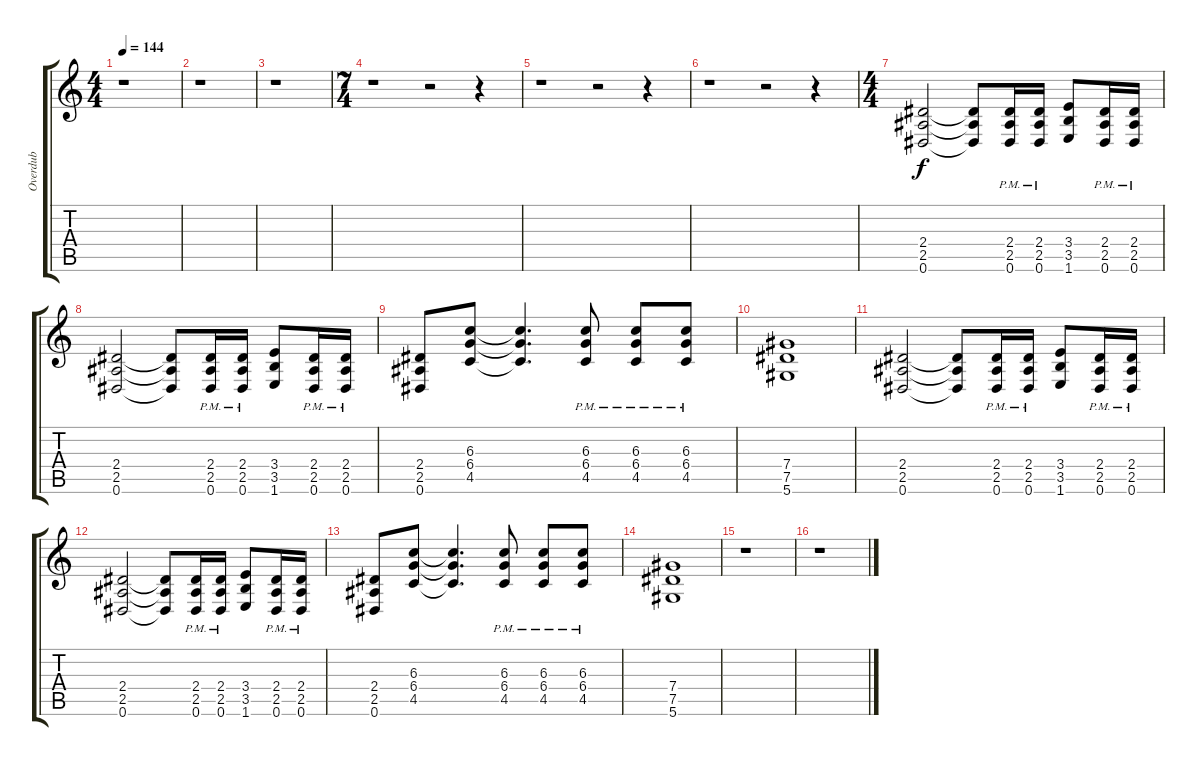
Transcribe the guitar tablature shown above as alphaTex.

\track ("Overdub" "Overdub") {instrument overdrivenguitar}
\staff {score tabs}
\tuning (Eb4 Bb3 Gb3 Db3 Ab2 Eb2) {hide}
\ts (4 4)
\tempo 144
\clef g2
\ks c
r.1{dy f} |
r.1 |
r.1 |
\ts (7 4)
r.1 r.2 r.4 |
r.1 r.2 r.4 |
r.1 r.2 r.4 |
\ts (4 4)
(2.4 2.5 0.6).2 (2.4{t} 2.5{t} 0.6{t}).8 (2.4{pm} 2.5{pm} 0.6{pm}).16 (2.4{pm} 2.5{pm} 0.6{pm}).16 (3.4 3.5 1.6).8 (2.4{pm} 2.5{pm} 0.6{pm}).16 (2.4{pm} 2.5{pm} 0.6{pm}).16 |
(2.4 2.5 0.6).2 (2.4{t} 2.5{t} 0.6{t}).8 (2.4{pm} 2.5{pm} 0.6{pm}).16 (2.4{pm} 2.5{pm} 0.6{pm}).16 (3.4 3.5 1.6).8 (2.4{pm} 2.5{pm} 0.6{pm}).16 (2.4{pm} 2.5{pm} 0.6{pm}).16 |
(2.4 2.5 0.6).8 (6.3 6.4 4.5).8 (6.3{t} 6.4{t} 4.5{t}).4{d} (6.3{pm} 6.4{pm} 4.5{pm}).8 (6.3{pm} 6.4{pm} 4.5{pm}).8 (6.3{pm} 6.4{pm} 4.5{pm}).8 |
(7.4 7.5 5.6).1 |
(2.4 2.5 0.6).2 (2.4{t} 2.5{t} 0.6{t}).8 (2.4{pm} 2.5{pm} 0.6{pm}).16 (2.4{pm} 2.5{pm} 0.6{pm}).16 (3.4 3.5 1.6).8 (2.4{pm} 2.5{pm} 0.6{pm}).16 (2.4{pm} 2.5{pm} 0.6{pm}).16 |
(2.4 2.5 0.6).2 (2.4{t} 2.5{t} 0.6{t}).8 (2.4{pm} 2.5{pm} 0.6{pm}).16 (2.4{pm} 2.5{pm} 0.6{pm}).16 (3.4 3.5 1.6).8 (2.4{pm} 2.5{pm} 0.6{pm}).16 (2.4{pm} 2.5{pm} 0.6{pm}).16 |
(2.4 2.5 0.6).8 (6.3 6.4 4.5).8 (6.3{t} 6.4{t} 4.5{t}).4{d} (6.3{pm} 6.4{pm} 4.5{pm}).8 (6.3{pm} 6.4{pm} 4.5{pm}).8 (6.3{pm} 6.4{pm} 4.5{pm}).8 |
(7.4 7.5 5.6).1 |
r.1 |
r.1
